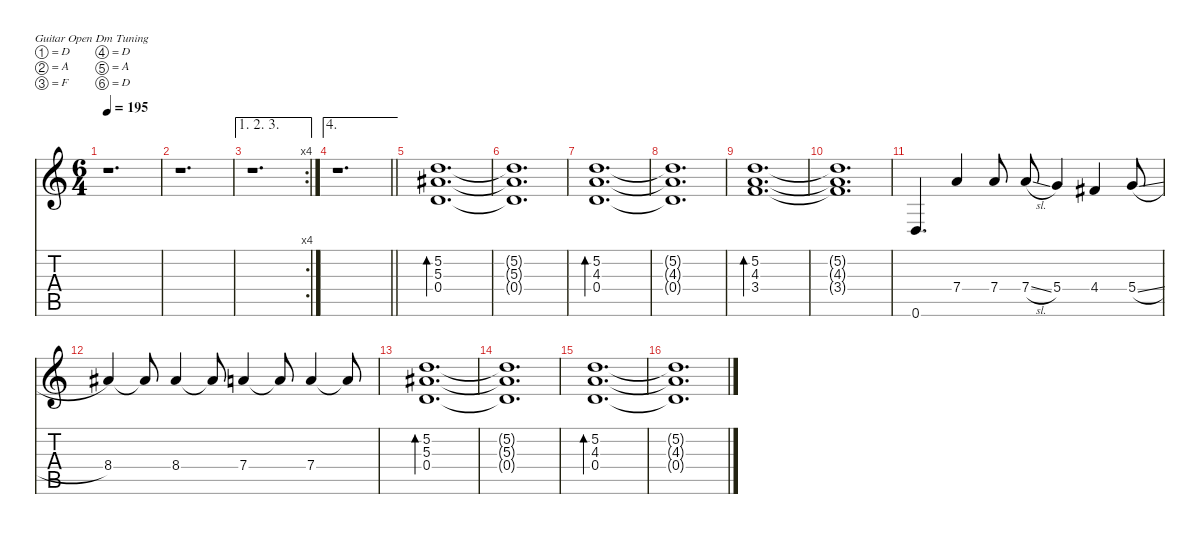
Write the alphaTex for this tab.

\defaultSystemsLayout 4
\hideDynamics
\bracketExtendMode nobrackets
\singleTrackTrackNamePolicy hidden
\multiTrackTrackNamePolicy hidden
\firstSystemTrackNameMode fullname
\firstSystemTrackNameOrientation horizontal
\otherSystemsTrackNameOrientation horizontal
\track ("Guitar 1" "dist.guit.") {defaultSystemsLayout 4 mute instrument distortionguitar}
\staff {score tabs}
\tuning (D4 A3 F3 D3 A2 D2)
\ts (6 4)
\tempo 195
\clef g2
\ks c
r.1{d dy f beam Down} |
r.1{d beam Down} |
\ae (1 2 3)
\rc 4
r.1{d beam Down} |
\ae 4
\barLineRight lightlight
r.1{d beam Down} |
(5.2 5.3{acc #} 0.4).1{d bd 60 instrument electricguitarclean beam Up} |
(5.2{t} 5.3{t acc #} 0.4{t}).1{d beam Up} |
(5.2 4.3 0.4).1{d bd 60 beam Up} |
(5.2{t} 4.3{t} 0.4{t}).1{d beam Up} |
(5.2 4.3 3.4).1{d bd 60 beam Up} |
(5.2{t} 4.3{t} 3.4{t}).1{d beam Up} |
0.6.4{d beam Up} 7.4.4{beam Up} 7.4.8{beam Up} 7.4{sl}.8{beam Up} 5.4.4{beam Up} 4.4{acc #}.4{beam Up} 5.4{sl}.8{beam Up} |
8.4{acc #}.4{beam Up} 8.4{t acc #}.8{beam Up} 8.4{acc #}.4{beam Up} 8.4{t acc #}.8{beam Up} 7.4.4{beam Up} 7.4{t}.8{beam Up} 7.4.4{beam Up} 7.4{t}.8{beam Up} |
(5.2 5.3{acc #} 0.4).1{d bd 60 beam Up} |
(5.2{t} 5.3{t acc #} 0.4{t}).1{d beam Up} |
(5.2 4.3 0.4).1{d bd 60 beam Up} |
(5.2{t} 4.3{t} 0.4{t}).1{d beam Up}
